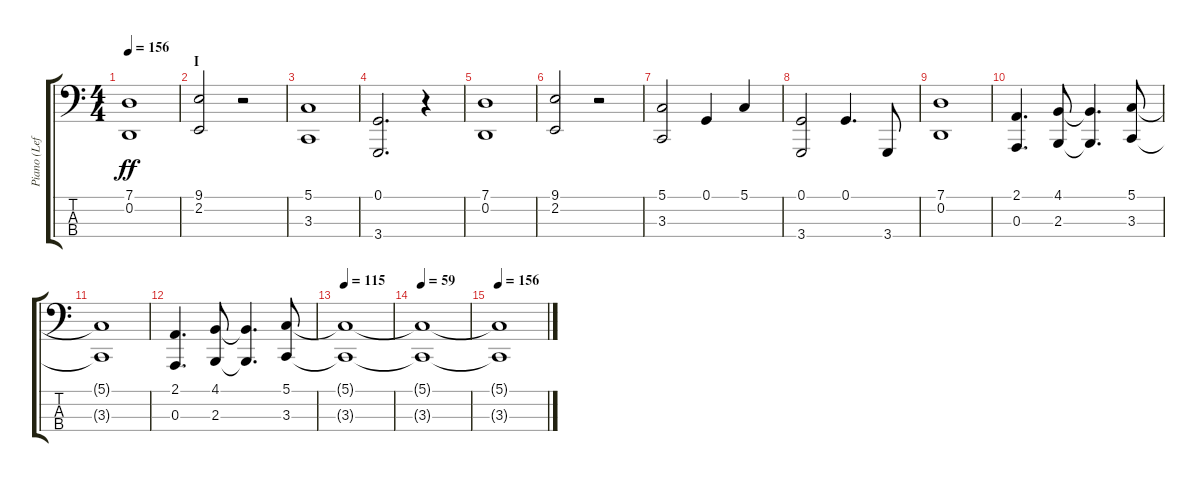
\track ("Piano (Left Hand)" "Piano (Lef") {instrument acousticgrandpiano}
\staff {score tabs}
\tuning (G2 D2 A1 E1) {hide}
\ts (4 4)
\tempo 156
\clef f4
\ks c
(7.1{t} 0.2{t}).1{dy ff} |
\section ("" "I")
(9.1 2.2).2 r.2 |
(5.1 3.3).1 |
(0.1 3.4).2{d} r.4 |
(7.1 0.2).1 |
(9.1 2.2).2 r.2 |
(5.1 3.3).2 0.1.4 5.1.4 |
(0.1 3.4).2 0.1.4{d} 3.4.8 |
(7.1 0.2).1 |
(2.1 0.3).4{d} (4.1 2.3).8 (4.1{t} 2.3{t}).4{d} (5.1 3.3).8 |
(5.1{t} 3.3{t}).1 |
(2.1 0.3).4{d} (4.1 2.3).8 (4.1{t} 2.3{t}).4{d} (5.1 3.3).8 |
\tempo 115
(5.1{t} 3.3{t}).1 |
\tempo 59
(5.1{t} 3.3{t}).1 |
\tempo 156
(5.1{t} 3.3{t}).1
